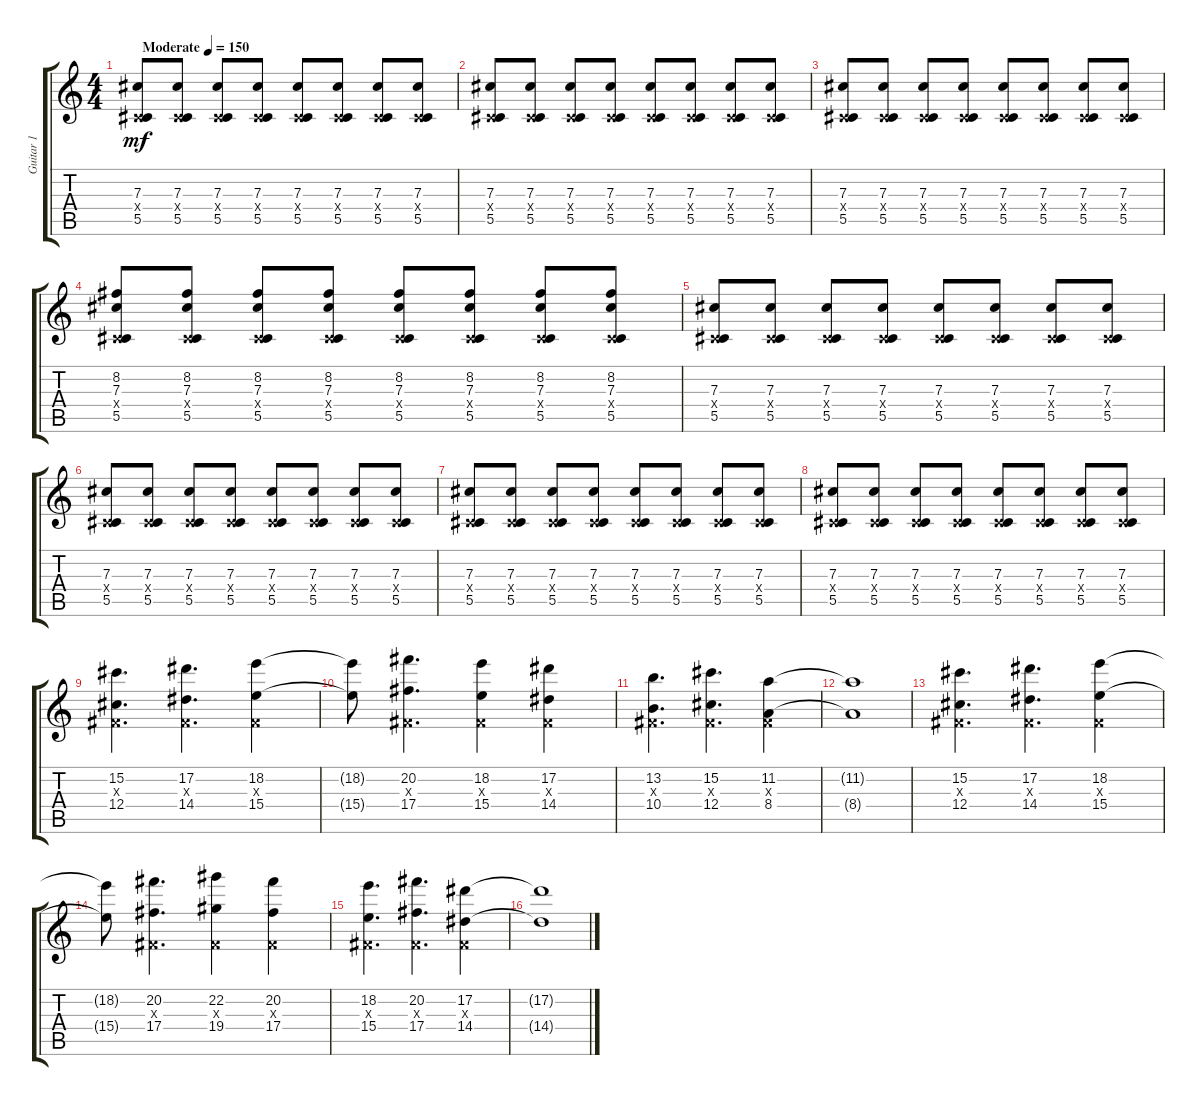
\track ("Guitar 1" "Guitar 1") {instrument distortionguitar}
\staff {score tabs}
\tuning (Eb4 Bb3 Gb3 Db3 Ab2 Db2) {hide}
\ts (4 4)
\tempo (150 "Moderate")
\clef g2
\ks c
(7.3 0.4{x} 5.5).8{dy mf instrument distortionguitar} (7.3 0.4{x} 5.5).8 (7.3 0.4{x} 5.5).8 (7.3 0.4{x} 5.5).8 (7.3 0.4{x} 5.5).8 (7.3 0.4{x} 5.5).8 (7.3 0.4{x} 5.5).8 (7.3 0.4{x} 5.5).8 |
(7.3 0.4{x} 5.5).8 (7.3 0.4{x} 5.5).8 (7.3 0.4{x} 5.5).8 (7.3 0.4{x} 5.5).8 (7.3 0.4{x} 5.5).8 (7.3 0.4{x} 5.5).8 (7.3 0.4{x} 5.5).8 (7.3 0.4{x} 5.5).8 |
(7.3 0.4{x} 5.5).8 (7.3 0.4{x} 5.5).8 (7.3 0.4{x} 5.5).8 (7.3 0.4{x} 5.5).8 (7.3 0.4{x} 5.5).8 (7.3 0.4{x} 5.5).8 (7.3 0.4{x} 5.5).8 (7.3 0.4{x} 5.5).8 |
(8.2 7.3 0.4{x} 5.5).8 (8.2 7.3 0.4{x} 5.5).8 (8.2 7.3 0.4{x} 5.5).8 (8.2 7.3 0.4{x} 5.5).8 (8.2 7.3 0.4{x} 5.5).8 (8.2 7.3 0.4{x} 5.5).8 (8.2 7.3 0.4{x} 5.5).8 (8.2 7.3 0.4{x} 5.5).8 |
(7.3 0.4{x} 5.5).8 (7.3 0.4{x} 5.5).8 (7.3 0.4{x} 5.5).8 (7.3 0.4{x} 5.5).8 (7.3 0.4{x} 5.5).8 (7.3 0.4{x} 5.5).8 (7.3 0.4{x} 5.5).8 (7.3 0.4{x} 5.5).8 |
(7.3 0.4{x} 5.5).8 (7.3 0.4{x} 5.5).8 (7.3 0.4{x} 5.5).8 (7.3 0.4{x} 5.5).8 (7.3 0.4{x} 5.5).8 (7.3 0.4{x} 5.5).8 (7.3 0.4{x} 5.5).8 (7.3 0.4{x} 5.5).8 |
(7.3 0.4{x} 5.5).8 (7.3 0.4{x} 5.5).8 (7.3 0.4{x} 5.5).8 (7.3 0.4{x} 5.5).8 (7.3 0.4{x} 5.5).8 (7.3 0.4{x} 5.5).8 (7.3 0.4{x} 5.5).8 (7.3 0.4{x} 5.5).8 |
(7.3 0.4{x} 5.5).8 (7.3 0.4{x} 5.5).8 (7.3 0.4{x} 5.5).8 (7.3 0.4{x} 5.5).8 (7.3 0.4{x} 5.5).8 (7.3 0.4{x} 5.5).8 (7.3 0.4{x} 5.5).8 (7.3 0.4{x} 5.5).8 |
(15.2 0.3{x} 12.4).4{d} (17.2 0.3{x} 14.4).4{d} (18.2 0.3{x} 15.4).4 |
(18.2{t} 15.4{t}).8 (20.2 0.3{x} 17.4).4{d} (18.2 0.3{x} 15.4).4 (17.2 0.3{x} 14.4).4 |
(13.2 0.3{x} 10.4).4{d} (15.2 0.3{x} 12.4).4{d} (11.2 0.3{x} 8.4).4 |
(11.2{t} 8.4{t}).1 |
(15.2 0.3{x} 12.4).4{d} (17.2 0.3{x} 14.4).4{d} (18.2 0.3{x} 15.4).4 |
(18.2{t} 15.4{t}).8 (20.2 0.3{x} 17.4).4{d} (22.2 0.3{x} 19.4).4 (20.2 0.3{x} 17.4).4 |
(18.2 0.3{x} 15.4).4{d} (20.2 0.3{x} 17.4).4{d} (17.2 0.3{x} 14.4).4 |
(17.2{t} 14.4{t}).1
